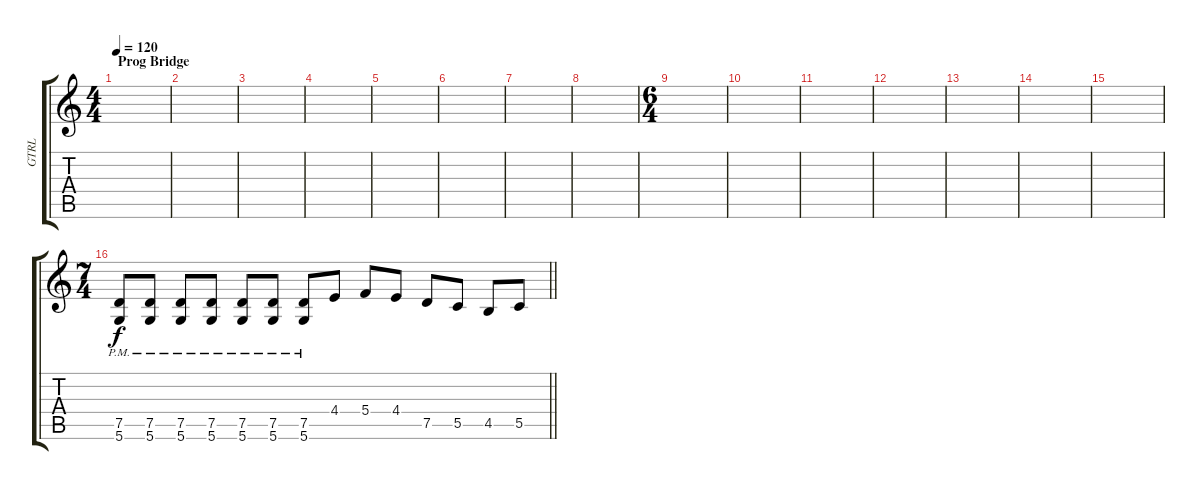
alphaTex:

\track ("GTRL" "GTRL") {instrument distortionguitar}
\staff {score tabs}
\tuning (D4 A3 F3 C3 G2 D2) {hide}
\ts (4 4)
\section ("" "Prog Bridge")
\tempo 120
\clef g2
\ks c
|
|
|
|
|
|
|
|
\ts (6 4)
|
|
|
|
|
|
|
\ts (7 4)
\barLineRight lightlight
(7.5{pm} 5.6{pm}).8 (7.5{pm} 5.6{pm}).8 (7.5{pm} 5.6{pm}).8 (7.5{pm} 5.6{pm}).8 (7.5{pm} 5.6{pm}).8 (7.5{pm} 5.6{pm}).8 (7.5{pm} 5.6{pm}).8 4.4.8 5.4.8 4.4.8 7.5.8 5.5.8 4.5.8 5.5.8
